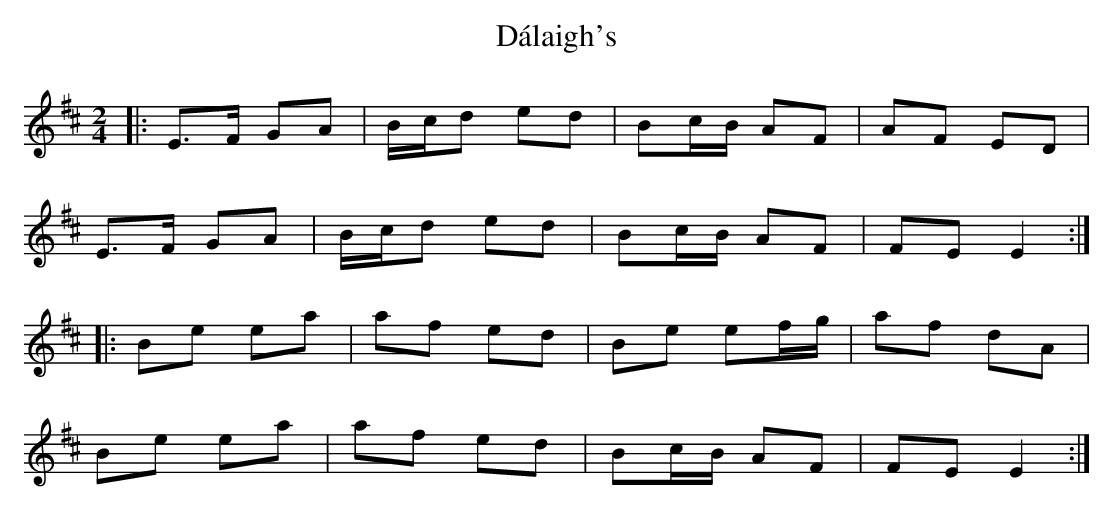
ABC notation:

X:1
T: Dálaigh's
M: 2/4
L: 1/8
K: Edor
|: E>F GA | B/c/d ed | Bc/B/ AF | AF ED |
E>F GA | B/c/d ed | Bc/B/ AF | FE E2 :|
|: Be ea | af ed | Be ef/g/ | af dA |
Be ea | af ed | Bc/B/ AF | FE E2 :|
